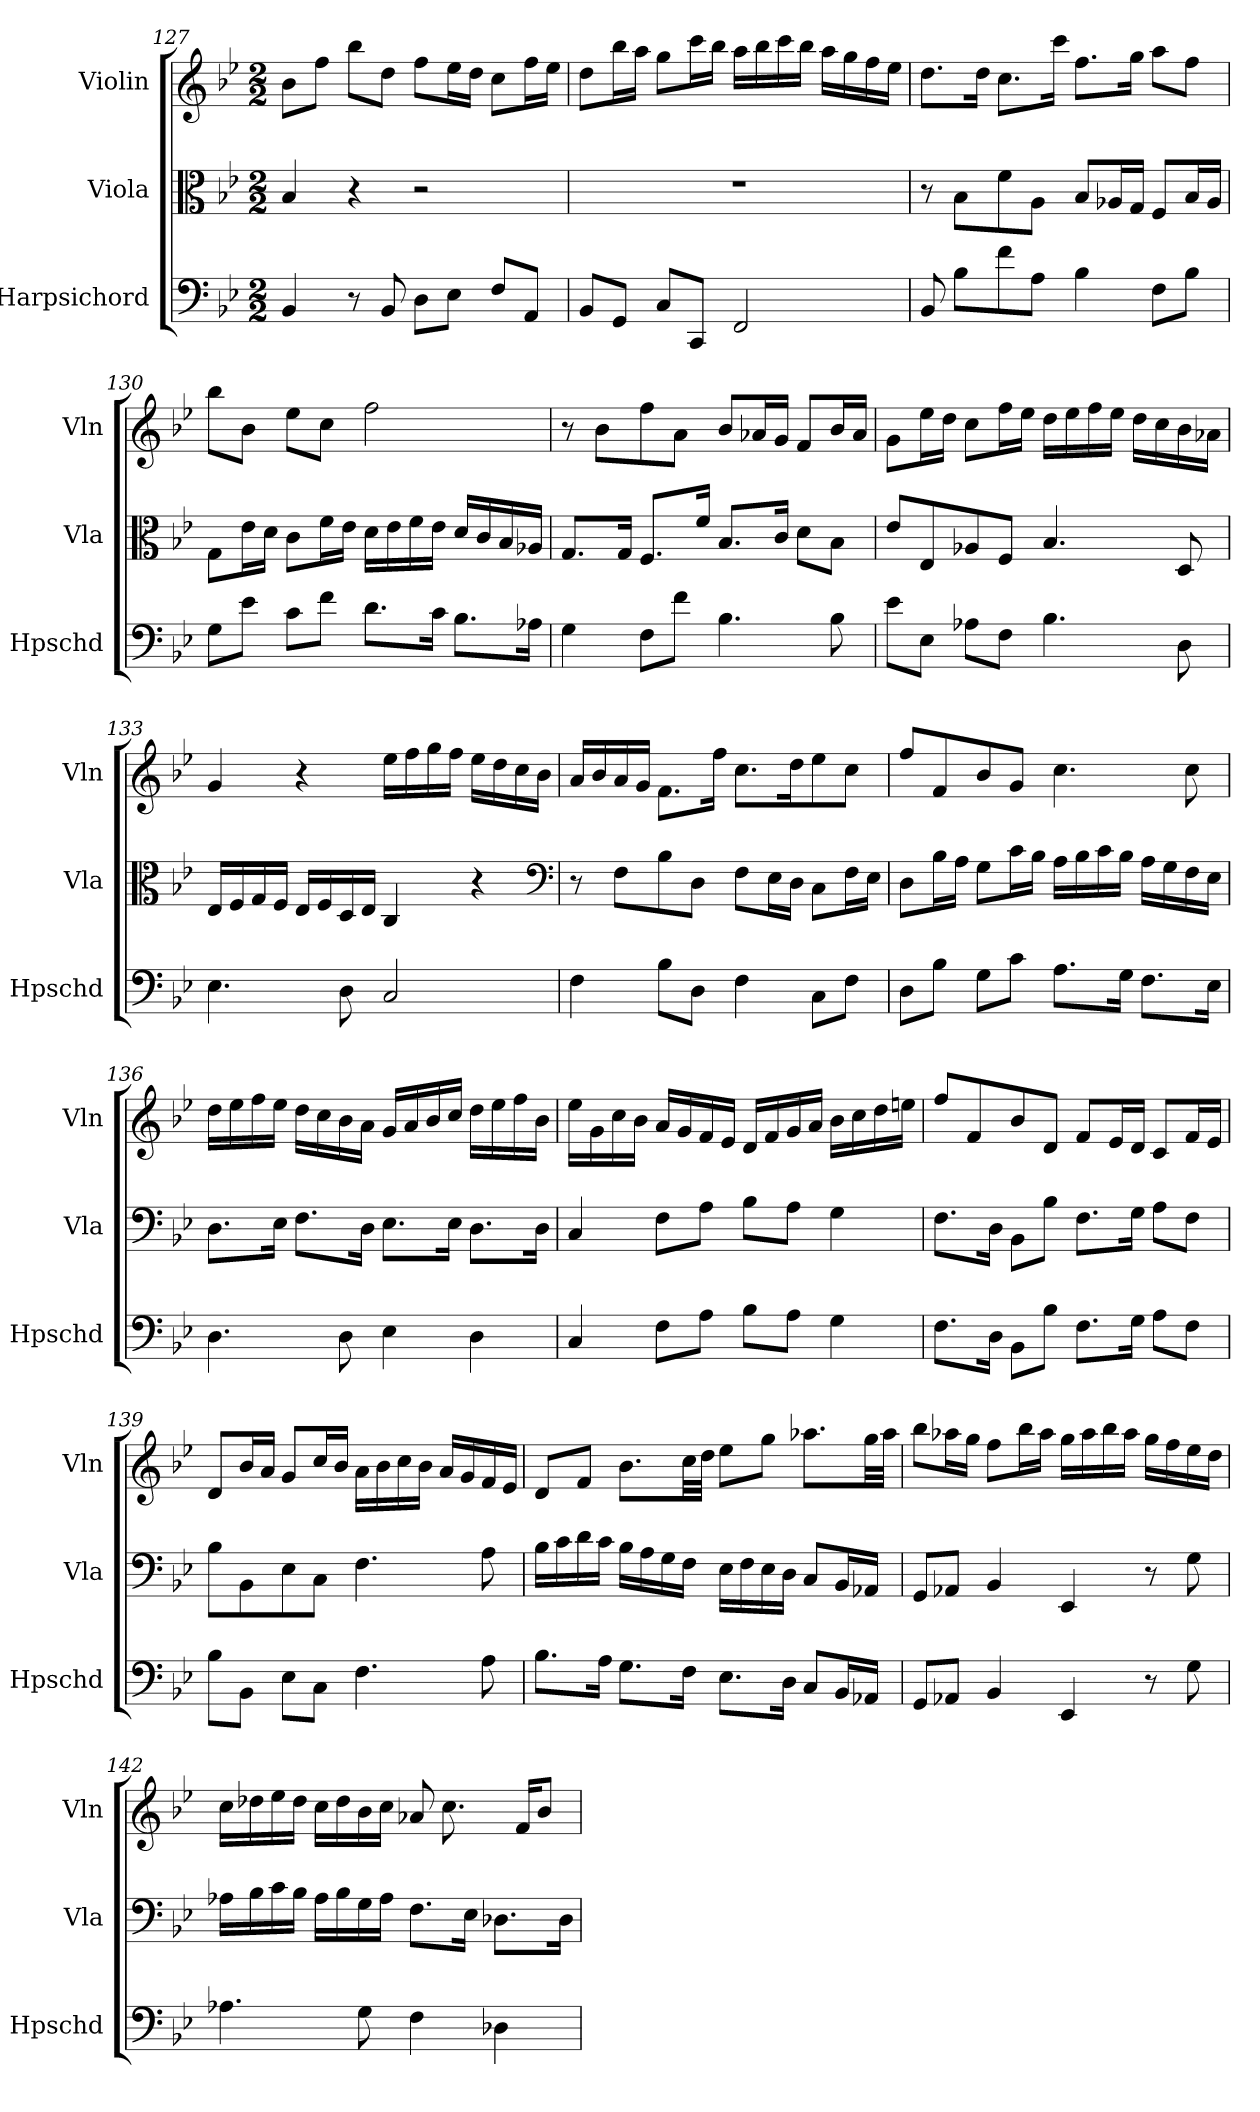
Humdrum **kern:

**kern	**kern	**kern
*part3	*part2	*part1
*staff3	*staff2	*staff1
*I"Harpsichord	*I"Viola	*I"Violin
*I'Hpschd	*I'Vla	*I'Vln
*clefF4	*clefC3	*clefG2
*k[b-e-]	*k[b-e-]	*k[b-e-]
*M2/2	*M2/2	*M2/2
=127	=127	=127
4BB-/	4B-/	8b-\L
.	.	8ff\J
8r	4r	8bb-\L
8BB-/	.	8dd\J
8D\L	2r	8ff\L
8E-\J	.	16ee-\L
.	.	16dd\JJ
8F/L	.	8cc\L
8AA/J	.	16ff\L
.	.	16ee-\JJ
=128	=128	=128
8BB-/L	1r	8dd\L
8GG/J	.	16bb-\L
.	.	16aa\JJ
8C/L	.	8gg\L
8CC/J	.	16ccc\L
.	.	16bb-\JJ
2FF/	.	16aa\LL
.	.	16bb-\
.	.	16ccc\
.	.	16bb-\JJ
.	.	16aa\LL
.	.	16gg\
.	.	16ff\
.	.	16ee-\JJ
=129	=129	=129
8BB-/	8r	8.dd\L
8B-\L	8B-\L	.
.	.	16dd\Jk
8f\	8f\	8.cc\L
8A\J	8A\J	.
.	.	16ccc\Jk
4B-\	8B-/L	8.ff\L
.	16A-X/L	.
.	16G/JJ	16gg\Jk
8F\L	8F/L	8aa\L
8B-\J	16B-/L	8ff\J
.	16A-/JJ	.
=130	=130	=130
8G\L	8G\L	8bb-\L
8e-\J	16e-\L	8b-\J
.	16d\JJ	.
8c\L	8c\L	8ee-\L
8f\J	16f\L	8cc\J
.	16e-\JJ	.
8.d\L	16d\LL	2ff\
.	16e-\	.
.	16f\	.
16c\Jk	16e-\JJ	.
8.B-\L	16d/LL	.
.	16c/	.
.	16B-/	.
16A-X\Jk	16A-X/JJ	.
=131	=131	=131
4G\	8.G/L	8r
.	.	8b-\L
.	16G/Jk	.
8F\L	8.F/L	8ff\
8f\J	.	8a\J
.	16f/Jk	.
4.B-\	8.B-/L	8b-/L
.	.	16a-X/L
.	16c/Jk	16g/JJ
.	8d\L	8f/L
8B-\	8B-\J	16b-/L
.	.	16a-/JJ
=132	=132	=132
8e-\L	8e-/L	8g\L
8E-\J	8E-/	16ee-\L
.	.	16dd\JJ
8A-X\L	8A-X/	8cc\L
8F\J	8F/J	16ff\L
.	.	16ee-\JJ
4.B-\	4.B-/	16dd\LL
.	.	16ee-\
.	.	16ff\
.	.	16ee-\JJ
.	.	16dd\LL
.	.	16cc\
8D\	8D/	16b-\
.	.	16a-X\JJ
=133	=133	=133
4.E-\	16E-/LL	4g/
.	16F/	.
.	16G/	.
.	16F/JJ	.
.	16E-/LL	4r
.	16F/	.
8D\	16D/	.
.	16E-/JJ	.
2C/	4C/	16ee-\LL
.	.	16ff\
.	.	16gg\
.	.	16ff\JJ
.	4r	16ee-\LL
.	.	16dd\
.	.	16cc\
.	.	16b-\JJ
*	*clefF4	*
=134	=134	=134
4F\	8r	16a/LL
.	.	16b-/
.	8F\L	16a/
.	.	16g/JJ
8B-\L	8B-\	8.f\L
8D\J	8D\J	.
.	.	16ff\Jk
4F\	8F\L	8.cc\L
.	16E-\L	.
.	16D\JJ	16dd\K
8C\L	8C\L	8ee-\
8F\J	16F\L	8cc\J
.	16E-\JJ	.
=135	=135	=135
8D\L	8D\L	8ff/L
8B-\J	16B-\L	8f/
.	16A\JJ	.
8G\L	8G\L	8b-/
8c\J	16c\L	8g/J
.	16B-\JJ	.
8.A\L	16A\LL	4.cc\
.	16B-\	.
.	16c\	.
16G\Jk	16B-\JJ	.
8.F\L	16A\LL	.
.	16G\	.
.	16F\	8cc\
16E-\Jk	16E-\JJ	.
=136	=136	=136
4.D\	8.D\L	16dd\LL
.	.	16ee-\
.	.	16ff\
.	16E-\Jk	16ee-\JJ
.	8.F\L	16dd\LL
.	.	16cc\
8D\	.	16b-\
.	16D\Jk	16a\JJ
4E-\	8.E-\L	16g/LL
.	.	16a/
.	.	16b-/
.	16E-\Jk	16cc/JJ
4D\	8.D\L	16dd\LL
.	.	16ee-\
.	.	16ff\
.	16D\Jk	16b-\JJ
=137	=137	=137
4C/	4C/	16ee-\LL
.	.	16g\
.	.	16cc\
.	.	16b-\JJ
8F\L	8F\L	16a/LL
.	.	16g/
8A\J	8A\J	16f/
.	.	16e-/JJ
8B-\L	8B-\L	16d/LL
.	.	16f/
8A\J	8A\J	16g/
.	.	16a/JJ
4G\	4G\	16b-\LL
.	.	16cc\
.	.	16dd\
.	.	16een\JJ
=138	=138	=138
8.F\L	8.F\L	8ff/L
.	.	8f/
16D\Jk	16D\Jk	.
8BB-\L	8BB-\L	8b-/
8B-\J	8B-\J	8d/J
8.F\L	8.F\L	8f/L
.	.	16e-/L
16G\Jk	16G\Jk	16d/JJ
8A\L	8A\L	8c/L
8F\J	8F\J	16f/L
.	.	16e-/JJ
=139	=139	=139
8B-\L	8B-\L	8d/L
8BB-\J	8BB-\	16b-/L
.	.	16a/JJ
8E-\L	8E-\	8g/L
8C\J	8C\J	16cc/L
.	.	16b-/JJ
4.F\	4.F\	16a\LL
.	.	16b-\
.	.	16cc\
.	.	16b-\JJ
.	.	16a/LL
.	.	16g/
8A\	8A\	16f/
.	.	16e-/JJ
=140	=140	=140
8.B-\L	16B-\LL	8d/L
.	16c\	.
.	16d\	8f/J
16A\Jk	16c\JJ	.
8.G\L	16B-\LL	8.b-\L
.	16A\	.
.	16G\	.
16F\Jk	16F\JJ	32cc\LL
.	.	32dd\JJJ
8.E-\L	16E-\LL	8ee-\L
.	16F\	.
.	16E-\	8gg\J
16D\Jk	16D\JJ	.
8C/L	8C/L	8.aa-X\L
16BB-/L	16BB-/L	.
16AA-X/JJ	16AA-X/JJ	32gg\LL
.	.	32aa-\JJJ
=141	=141	=141
8GG/L	8GG/L	8bb-\L
8AA-X/J	8AA-X/J	16aa-X\L
.	.	16gg\JJ
4BB-/	4BB-/	8ff\L
.	.	16bb-\L
.	.	16aa-\JJ
4EE-/	4EE-/	16gg\LL
.	.	16aa-\
.	.	16bb-\
.	.	16aa-\JJ
8r	8r	16gg\LL
.	.	16ff\
8G\	8G\	16ee-\
.	.	16dd\JJ
=142	=142	=142
4.A-X\	16A-X\LL	16cc\LL
.	16B-\	16dd-X\
.	16c\	16ee-\
.	16B-\JJ	16dd-\JJ
.	16A-\LL	16cc\LL
.	16B-\	16dd-\
8G\	16G\	16b-\
.	16A-\JJ	16cc\JJ
4F\	8.F\L	8a-X/
.	.	8.cc\
.	16E-\Jk	.
4D-X\	8.D-X\L	.
.	.	16f/KL
.	.	8b-/J
.	16D-\Jk	.
=	=	=
*-	*-	*-
